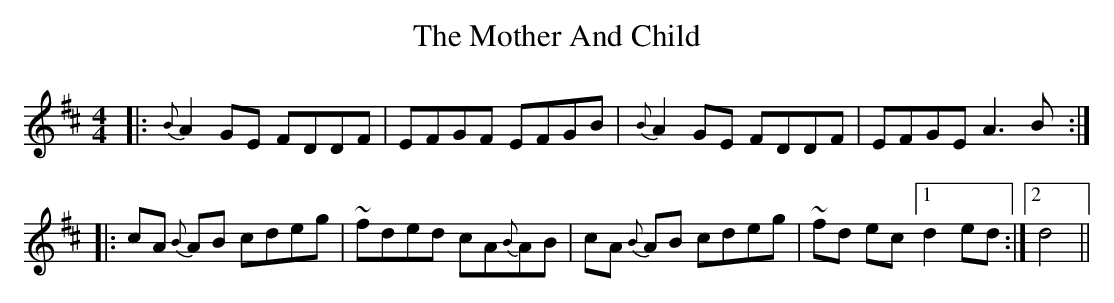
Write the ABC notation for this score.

X:1
T: The Mother And Child
M: 4/4
L: 1/8
K: Dmaj
|:{B}A2GE FDDF|EFGF EFGB|{B}A2GE FDDF|EFGE A3B:|
|:cA {B}AB cdeg|~fded cA{B}AB|cA {B}AB cdeg|~fd ec [1d2 ed:|2 d4||
